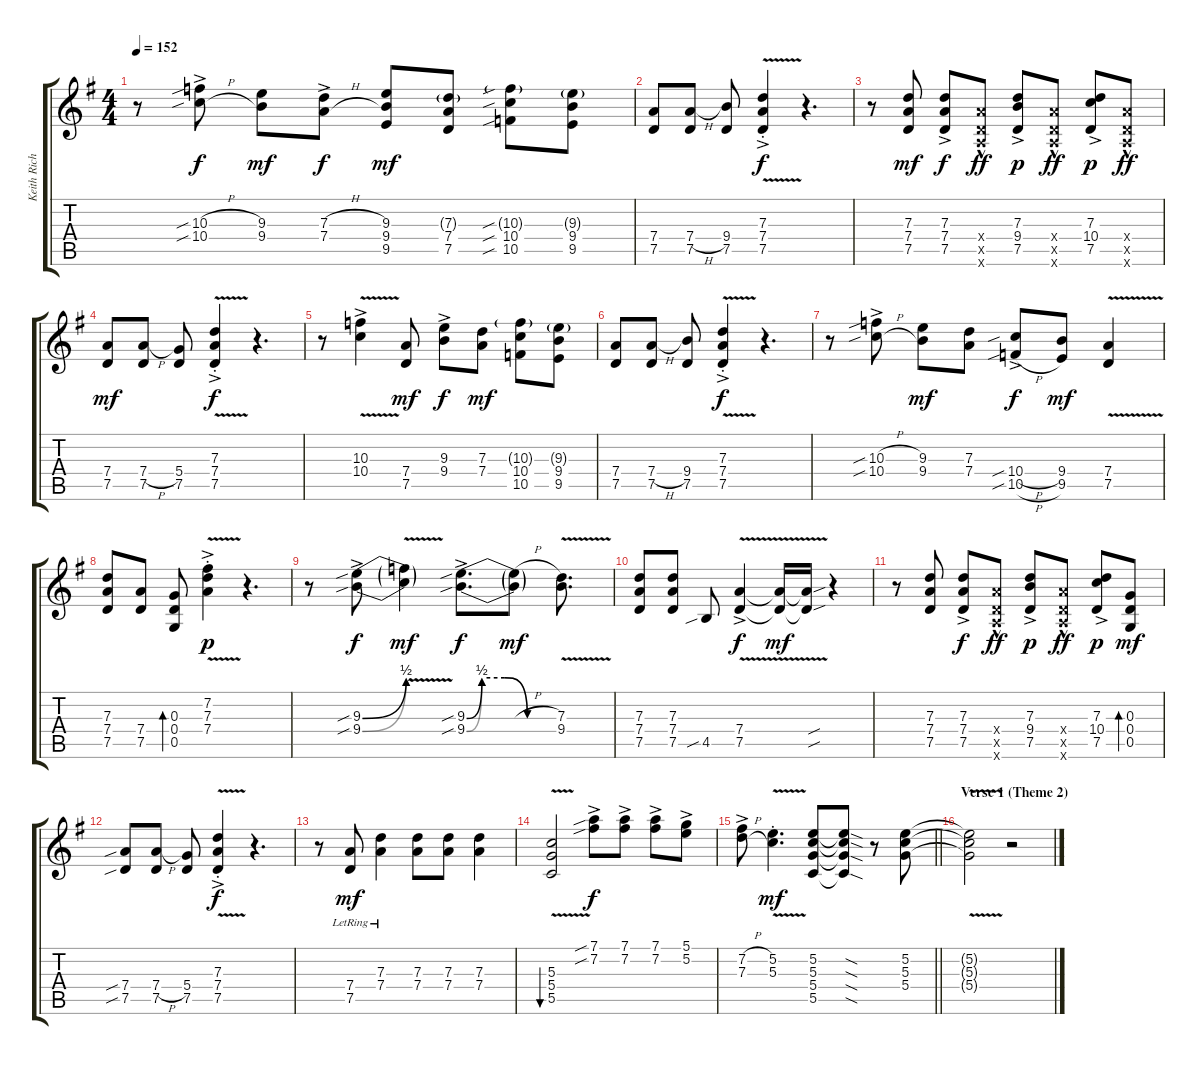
\track ("Keith Richards" "Keith Rich") {instrument overdrivenguitar}
\staff {score tabs}
\tuning (D4 B3 G3 D3 G2 D2) {hide}
\ts (4 4)
\tempo 152
\clef g2
\ks g
r.8{dy f instrument overdrivenguitar} (10.3{sib h ac} 10.4{sib h ac}).8 (9.3 9.4).8{dy mf} (7.3{h ac} 7.4{h ac}).8{dy f} (9.3 9.4 9.5).8{dy mf} (7.3{g} 7.4 7.5).8 (10.3{sib g} 10.4{sib} 10.5{sib}).8 (9.3{g} 9.4 9.5).8 |
(7.4 7.5).8 (7.4{h} 7.5).8 (9.4 7.5).8 (7.3{v ac st} 7.4{v ac st} 7.5{v ac st}).4{dy f} r.4{d} |
r.8 (7.3 7.4 7.5).8{dy mf} (7.3{ac} 7.4{ac} 7.5{ac}).8{dy f} (7.4{hac x} 7.5{hac x} 7.6{hac x}).8{dy ff} (7.3 9.4{ac} 7.5{ac}).8{dy p} (7.4{hac x} 7.5{hac x} 7.6{hac x}).8{dy ff} (7.3 10.4{ac} 7.5{ac}).8{dy p} (7.4{hac x} 7.5{hac x} 7.6{hac x}).8{dy ff} |
(7.4 7.5).8{dy mf} (7.4{h} 7.5).8 (5.4 7.5).8 (7.3{v ac st} 7.4{v ac st} 7.5{v ac st}).4{dy f} r.4{d} |
r.8 (10.3{v ac} 10.4{v ac}).4 (7.4 7.5).8{dy mf} (9.3{ac} 9.4{ac}).8{dy f} (7.3 7.4).8{dy mf} (10.3{g} 10.4 10.5).8 (9.3{g} 9.4 9.5).8 |
(7.4 7.5).8 (7.4{h} 7.5).8 (9.4 7.5).8 (7.3{v ac st} 7.4{v ac st} 7.5{v ac st}).4{dy f} r.4{d} |
r.8 (10.3{sib h ac} 10.4{sib h ac}).8 (9.3 9.4).8{dy mf} (7.3 7.4).8 (10.4{sib h ac} 10.5{sib h ac}).8{dy f} (9.4 9.5).8{dy mf} (7.4{v} 7.5{v}).4 |
(7.3 7.4 7.5).8 (7.4 7.5).8 (0.3 0.4 0.5).8{bd 30} (7.2{v st} 7.3{v ac st} 7.4{v ac st}).4{dy p} r.4{d} |
r.8 (9.3{be (bend 0 0 60 2) sib ac} 9.4{be (bend 0 0 60 2) sib ac}).8{dy f} (9.3{v t} 9.4{v t}).4{dy mf} (9.3{be (custom 0 0 10 2 25 2 40 0 60 0) sib ac} 9.4{be (custom 0 0 10 2 25 2 40 0 60 0) sib ac}).8{d dy f} (9.3{h t} 9.4{t}).8{dy mf} (7.3{v} 9.4{v}).8{d} |
(7.3 7.4 7.5).8 (7.3 7.4 7.5).8 4.5{sib}.8 (7.4{v ac} 7.5{v ac}).4{dy f} (7.4{v t} 7.5{v t}).16{dy mf} (7.4{sou t} 7.5{sou t}).16 r.4 |
r.8 (7.3 7.4 7.5).8 (7.3{ac} 7.4{ac} 7.5{ac}).8{dy f} (7.4{hac x} 7.5{hac x} 7.6{hac x}).8{dy ff} (7.3 9.4{ac} 7.5{ac}).8{dy p} (7.4{hac x} 7.5{hac x} 7.6{hac x}).8{dy ff} (7.3 10.4{ac} 7.5{ac}).8{dy p} (0.3 0.4 0.5).8{bd 30 dy mf} |
(7.4{sib} 7.5{sib}).8 (7.4{h} 7.5).8 (5.4 7.5).8 (7.3{v ac st} 7.4{v ac st} 7.5{v ac st}).4{dy f} r.4{d} |
r.8 (7.4{lr} 7.5{lr}).8{dy mf} (7.3{lr} 7.4{lr}).4 (7.3 7.4).8 (7.3 7.4).8 (7.3 7.4).4 |
(5.3{v} 5.4{v} 5.5{v}).2{bu 30} (7.1{sib ac} 7.2{sib ac}).8{dy f} (7.1{ac} 7.2{ac}).8 (7.1{ac} 7.2{ac}).8 (5.1{ac} 5.2{ac}).8 |
\barLineRight lightlight
(7.2{h ac} 7.3{h ac}).8 (5.2{v st} 5.3{v st}).4{d dy mf} (5.2 5.3 5.4 5.5).8 (5.2{sod t} 5.3{sod t} 5.4{sod t} 5.5{sod t}).8 r.8 (5.2 5.3 5.4).8 |
\section ("" "Verse 1 (Theme 2)")
(5.2{v t} 5.3{v t} 5.4{v t}).2 r.2
